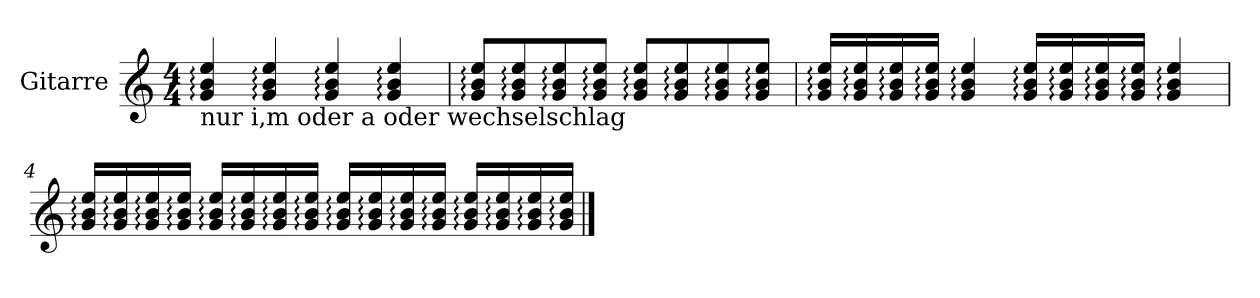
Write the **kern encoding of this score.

**kern
*part1
*staff1
*I"Gitarre
*I'Git.
*clefG2
*ITrd7c12
*k[]
*M4/4
=1
!LO:TX:b:t=nur i,m oder a oder wechselschlag
4G/::< 4B/::< 4e/::<
4G/::< 4B/::< 4e/::<
4G/::< 4B/::< 4e/::<
4G/::< 4B/::< 4e/::<
=2
8G/::< 8B/::< 8e/::<L
8G/::< 8B/::< 8e/::<
8G/::< 8B/::< 8e/::<
8G/::< 8B/::< 8e/::<J
8G/::< 8B/::< 8e/::<L
8G/::< 8B/::< 8e/::<
8G/::< 8B/::< 8e/::<
8G/::< 8B/::< 8e/::<J
!!LO:LB:g=z
=3
16G/::< 16B/::< 16e/::<LL
16G/::< 16B/::< 16e/::<
16G/::< 16B/::< 16e/::<
16G/::< 16B/::< 16e/::<JJ
4G/::< 4B/::< 4e/::<
16G/::< 16B/::< 16e/::<LL
16G/::< 16B/::< 16e/::<
16G/::< 16B/::< 16e/::<
16G/::< 16B/::< 16e/::<JJ
4G/::< 4B/::< 4e/::<
=4
16G/::< 16B/::< 16e/::<LL
16G/::< 16B/::< 16e/::<
16G/::< 16B/::< 16e/::<
16G/::< 16B/::< 16e/::<JJ
16G/::< 16B/::< 16e/::<LL
16G/::< 16B/::< 16e/::<
16G/::< 16B/::< 16e/::<
16G/::< 16B/::< 16e/::<JJ
16G/::< 16B/::< 16e/::<LL
16G/:: 16B/:: 16e/::
16G/:: 16B/:: 16e/::
16G/:: 16B/:: 16e/::JJ
16G/:: 16B/:: 16e/::LL
16G/:: 16B/:: 16e/::
16G/:: 16B/:: 16e/::
16G/:: 16B/:: 16e/::JJ
==
*-
